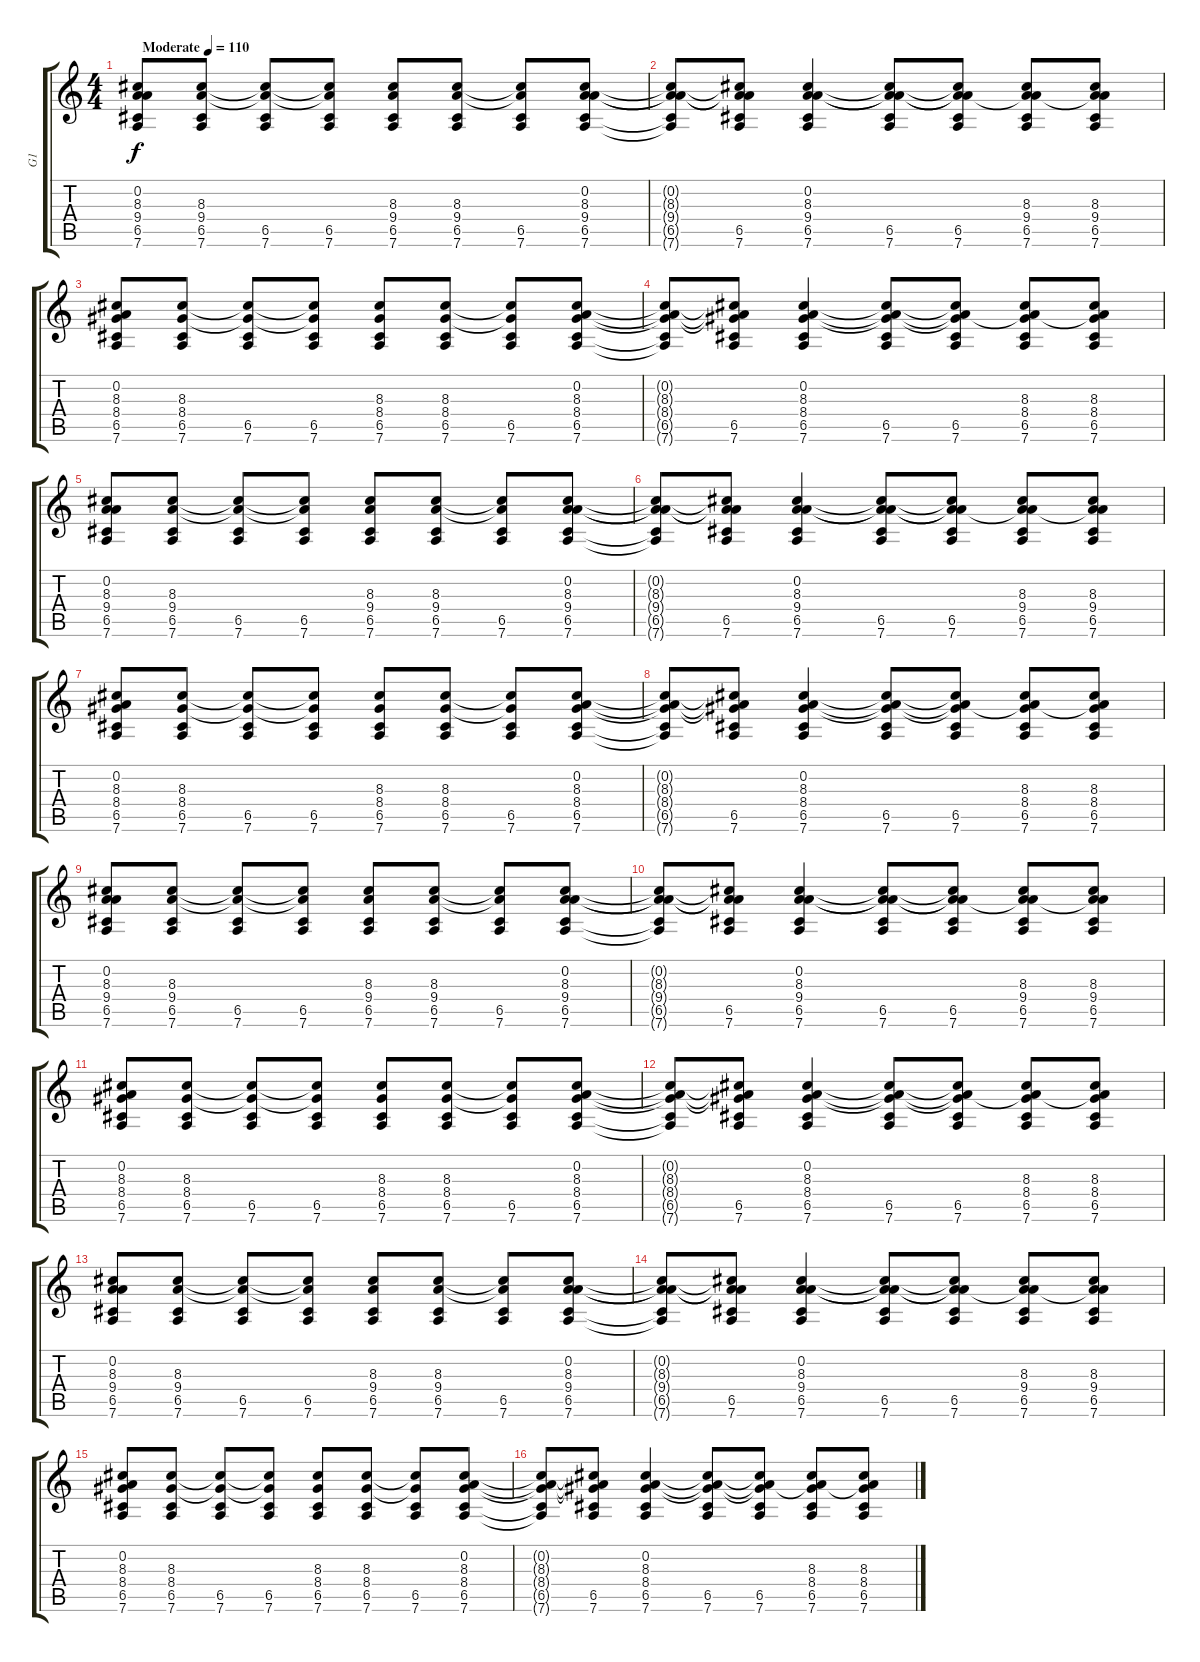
\track ("G1" "G1") {instrument electricguitarjazz}
\staff {score tabs}
\tuning (D4 A3 F3 C3 G2 D2) {hide}
\ts (4 4)
\tempo (110 "Moderate")
\clef g2
\ks c
(0.2 8.3 9.4 6.5 7.6).8{dy f instrument electricguitarjazz} (8.3 9.4 6.5 7.6).8 (8.3{t} 9.4{t} 6.5 7.6).8 (8.3{t} 9.4{t} 6.5 7.6).8 (8.3 9.4 6.5 7.6).8 (8.3 9.4 6.5 7.6).8 (8.3{t} 9.4{t} 6.5 7.6).8 (0.2 8.3 9.4 6.5 7.6).8 |
(0.2{t} 8.3{t} 9.4{t} 6.5{t} 7.6{t}).8 (0.2{t} 8.3{t} 9.4{t} 6.5 7.6).8 (0.2 8.3 9.4 6.5 7.6).4 (0.2{t} 8.3{t} 9.4{t} 6.5 7.6).8 (0.2{t} 8.3{t} 9.4{t} 6.5 7.6).8 (0.2{t} 8.3 9.4 6.5 7.6).8 (0.2{t} 8.3 9.4 6.5 7.6).8 |
(0.2 8.3 8.4 6.5 7.6).8 (8.3 8.4 6.5 7.6).8 (8.3{t} 8.4{t} 6.5 7.6).8 (8.3{t} 8.4{t} 6.5 7.6).8 (8.3 8.4 6.5 7.6).8 (8.3 8.4 6.5 7.6).8 (8.3{t} 8.4{t} 6.5 7.6).8 (0.2 8.3 8.4 6.5 7.6).8 |
(0.2{t} 8.3{t} 8.4{t} 6.5{t} 7.6{t}).8 (0.2{t} 8.3{t} 8.4{t} 6.5 7.6).8 (0.2 8.3 8.4 6.5 7.6).4 (0.2{t} 8.3{t} 8.4{t} 6.5 7.6).8 (0.2{t} 8.3{t} 8.4{t} 6.5 7.6).8 (0.2{t} 8.3 8.4 6.5 7.6).8 (0.2{t} 8.3 8.4 6.5 7.6).8 |
(0.2 8.3 9.4 6.5 7.6).8 (8.3 9.4 6.5 7.6).8 (8.3{t} 9.4{t} 6.5 7.6).8 (8.3{t} 9.4{t} 6.5 7.6).8 (8.3 9.4 6.5 7.6).8 (8.3 9.4 6.5 7.6).8 (8.3{t} 9.4{t} 6.5 7.6).8 (0.2 8.3 9.4 6.5 7.6).8 |
(0.2{t} 8.3{t} 9.4{t} 6.5{t} 7.6{t}).8 (0.2{t} 8.3{t} 9.4{t} 6.5 7.6).8 (0.2 8.3 9.4 6.5 7.6).4 (0.2{t} 8.3{t} 9.4{t} 6.5 7.6).8 (0.2{t} 8.3{t} 9.4{t} 6.5 7.6).8 (0.2{t} 8.3 9.4 6.5 7.6).8 (0.2{t} 8.3 9.4 6.5 7.6).8 |
(0.2 8.3 8.4 6.5 7.6).8 (8.3 8.4 6.5 7.6).8 (8.3{t} 8.4{t} 6.5 7.6).8 (8.3{t} 8.4{t} 6.5 7.6).8 (8.3 8.4 6.5 7.6).8 (8.3 8.4 6.5 7.6).8 (8.3{t} 8.4{t} 6.5 7.6).8 (0.2 8.3 8.4 6.5 7.6).8 |
(0.2{t} 8.3{t} 8.4{t} 6.5{t} 7.6{t}).8 (0.2{t} 8.3{t} 8.4{t} 6.5 7.6).8 (0.2 8.3 8.4 6.5 7.6).4 (0.2{t} 8.3{t} 8.4{t} 6.5 7.6).8 (0.2{t} 8.3{t} 8.4{t} 6.5 7.6).8 (0.2{t} 8.3 8.4 6.5 7.6).8 (0.2{t} 8.3 8.4 6.5 7.6).8 |
(0.2 8.3 9.4 6.5 7.6).8 (8.3 9.4 6.5 7.6).8 (8.3{t} 9.4{t} 6.5 7.6).8 (8.3{t} 9.4{t} 6.5 7.6).8 (8.3 9.4 6.5 7.6).8 (8.3 9.4 6.5 7.6).8 (8.3{t} 9.4{t} 6.5 7.6).8 (0.2 8.3 9.4 6.5 7.6).8 |
(0.2{t} 8.3{t} 9.4{t} 6.5{t} 7.6{t}).8 (0.2{t} 8.3{t} 9.4{t} 6.5 7.6).8 (0.2 8.3 9.4 6.5 7.6).4 (0.2{t} 8.3{t} 9.4{t} 6.5 7.6).8 (0.2{t} 8.3{t} 9.4{t} 6.5 7.6).8 (0.2{t} 8.3 9.4 6.5 7.6).8 (0.2{t} 8.3 9.4 6.5 7.6).8 |
(0.2 8.3 8.4 6.5 7.6).8 (8.3 8.4 6.5 7.6).8 (8.3{t} 8.4{t} 6.5 7.6).8 (8.3{t} 8.4{t} 6.5 7.6).8 (8.3 8.4 6.5 7.6).8 (8.3 8.4 6.5 7.6).8 (8.3{t} 8.4{t} 6.5 7.6).8 (0.2 8.3 8.4 6.5 7.6).8 |
(0.2{t} 8.3{t} 8.4{t} 6.5{t} 7.6{t}).8 (0.2{t} 8.3{t} 8.4{t} 6.5 7.6).8 (0.2 8.3 8.4 6.5 7.6).4 (0.2{t} 8.3{t} 8.4{t} 6.5 7.6).8 (0.2{t} 8.3{t} 8.4{t} 6.5 7.6).8 (0.2{t} 8.3 8.4 6.5 7.6).8 (0.2{t} 8.3 8.4 6.5 7.6).8 |
(0.2 8.3 9.4 6.5 7.6).8 (8.3 9.4 6.5 7.6).8 (8.3{t} 9.4{t} 6.5 7.6).8 (8.3{t} 9.4{t} 6.5 7.6).8 (8.3 9.4 6.5 7.6).8 (8.3 9.4 6.5 7.6).8 (8.3{t} 9.4{t} 6.5 7.6).8 (0.2 8.3 9.4 6.5 7.6).8 |
(0.2{t} 8.3{t} 9.4{t} 6.5{t} 7.6{t}).8 (0.2{t} 8.3{t} 9.4{t} 6.5 7.6).8 (0.2 8.3 9.4 6.5 7.6).4 (0.2{t} 8.3{t} 9.4{t} 6.5 7.6).8 (0.2{t} 8.3{t} 9.4{t} 6.5 7.6).8 (0.2{t} 8.3 9.4 6.5 7.6).8 (0.2{t} 8.3 9.4 6.5 7.6).8 |
(0.2 8.3 8.4 6.5 7.6).8 (8.3 8.4 6.5 7.6).8 (8.3{t} 8.4{t} 6.5 7.6).8 (8.3{t} 8.4{t} 6.5 7.6).8 (8.3 8.4 6.5 7.6).8 (8.3 8.4 6.5 7.6).8 (8.3{t} 8.4{t} 6.5 7.6).8 (0.2 8.3 8.4 6.5 7.6).8 |
(0.2{t} 8.3{t} 8.4{t} 6.5{t} 7.6{t}).8 (0.2{t} 8.3{t} 8.4{t} 6.5 7.6).8 (0.2 8.3 8.4 6.5 7.6).4 (0.2{t} 8.3{t} 8.4{t} 6.5 7.6).8 (0.2{t} 8.3{t} 8.4{t} 6.5 7.6).8 (0.2{t} 8.3 8.4 6.5 7.6).8 (0.2{t} 8.3 8.4 6.5 7.6).8
